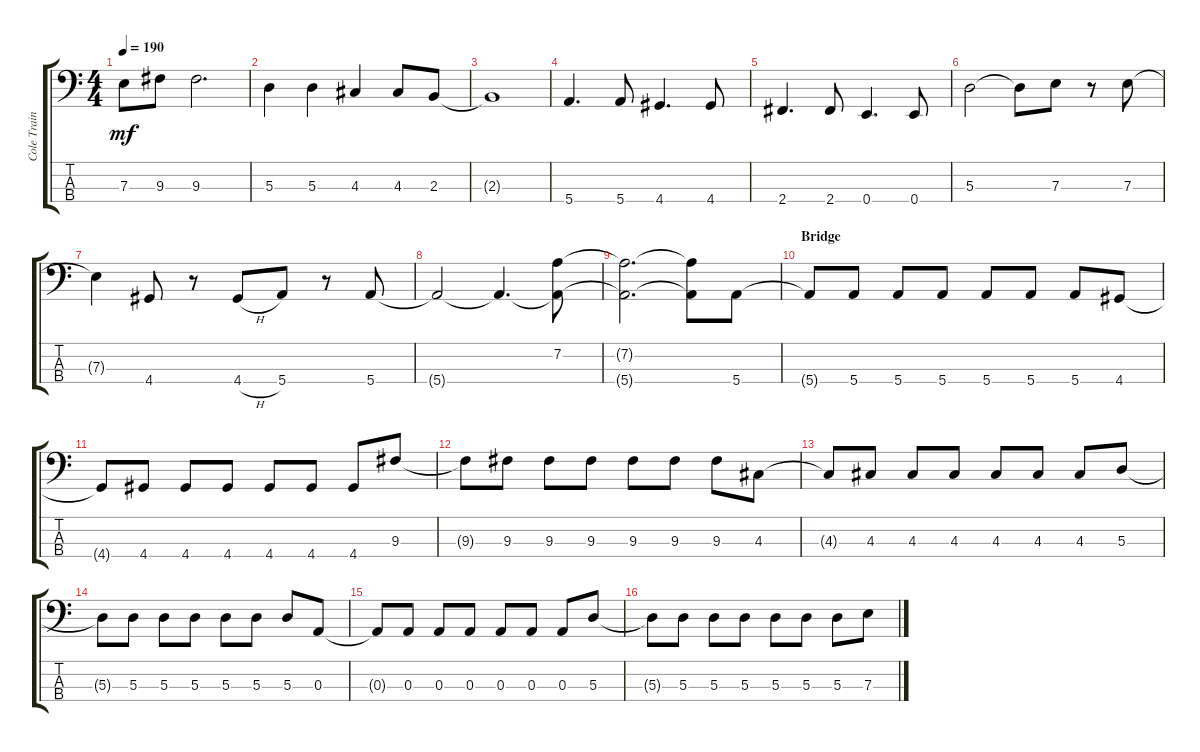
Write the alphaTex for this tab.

\track ("Cole Train" "Cole Train") {instrument electricbassfinger}
\staff {score tabs}
\tuning (G2 D2 A1 E1) {hide}
\ts (4 4)
\tempo 190
\clef f4
\ks c
7.3{t}.8{dy mf} 9.3.8 9.3.2{d} |
5.3.4 5.3.4 4.3.4 4.3.8 2.3.8 |
2.3{t}.1 |
5.4.4{d} 5.4.8 4.4.4{d} 4.4.8 |
2.4.4{d} 2.4.8 0.4.4{d} 0.4.8 |
5.3.2 5.3{t}.8 7.3.8 r.8 7.3.8 |
7.3{t}.4 4.4.8 r.8 4.4{h}.8 5.4.8 r.8 5.4.8 |
5.4{t}.2 5.4{t}.4{d} (7.2 5.4{t}).8 |
(7.2{t} 5.4{t}).2{d} (7.2{t} 5.4{t}).8 5.4.8 |
\section ("" "Bridge")
5.4{t}.8 5.4.8 5.4.8 5.4.8 5.4.8 5.4.8 5.4.8 4.4.8 |
4.4{t}.8 4.4.8 4.4.8 4.4.8 4.4.8 4.4.8 4.4.8 9.3.8 |
9.3{t}.8 9.3.8 9.3.8 9.3.8 9.3.8 9.3.8 9.3.8 4.3.8 |
4.3{t}.8 4.3.8 4.3.8 4.3.8 4.3.8 4.3.8 4.3.8 5.3.8 |
5.3{t}.8 5.3.8 5.3.8 5.3.8 5.3.8 5.3.8 5.3.8 0.3.8 |
0.3{t}.8 0.3.8 0.3.8 0.3.8 0.3.8 0.3.8 0.3.8 5.3.8 |
5.3{t}.8 5.3.8 5.3.8 5.3.8 5.3.8 5.3.8 5.3.8 7.3.8
